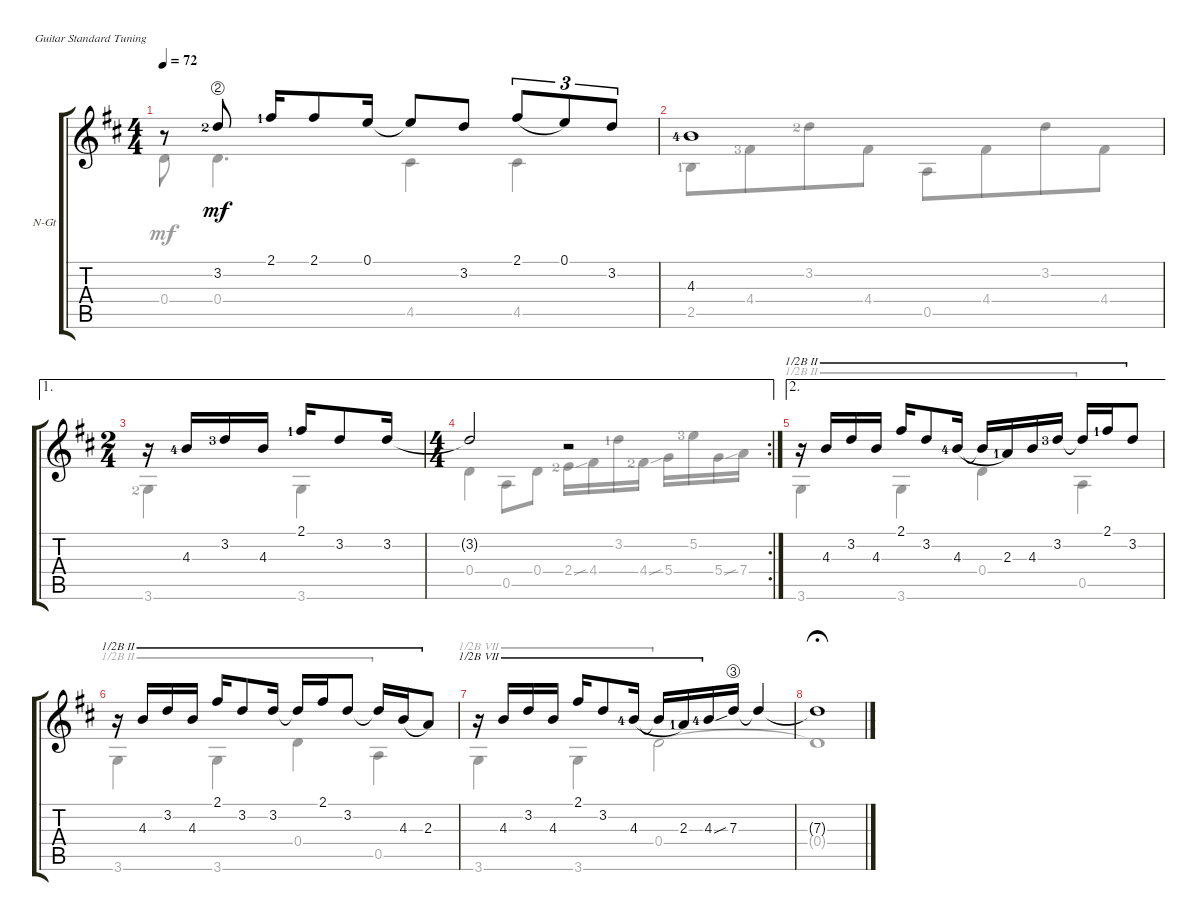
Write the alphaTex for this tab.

\defaultSystemsLayout 4
\bracketExtendMode groupsimilarinstruments
\firstSystemTrackNameOrientation horizontal
\otherSystemsTrackNameOrientation horizontal
\track ("Nylon Guitar" "N-Gt") {instrument acousticguitarnylon}
\staff {score tabs}
\tuning (E4 B3 G3 D3 A2 E2)
\voice
\ts (4 4)
\tempo 72
\clef g2
\ks d
r.8{dy mf} 3.2{string lf 3}.8 2.1{lf 2}.16 2.1.8 0.1.16 0.1{t}.8 3.2.8 2.1.8{tu (3 2) legatoorigin} 0.1.8{tu (3 2)} 3.2.8{tu (3 2)} |
4.3{lf 5}.1 |
\ae 1
\ts (2 4)
r.16 4.3{lf 5}.16 3.2{lf 4}.16 4.3.16 2.1{lf 2}.16 3.2.8 3.2.16 |
\ae 1
\rc 2
\ts (4 4)
3.2{t}.2 r.2 |
\ae 2
r.16{barre (2 half)} 4.3.16{barre (2 half)} 3.2.16{barre (2 half)} 4.3.16{barre (2 half)} 2.1.16{barre (2 half)} 3.2.8{barre (2 half)} 4.3{lf 5}.16{legatoorigin barre (2 half)} 4.3{t}.16{legatoorigin barre (2 half)} 2.3{lf 2}.16{barre (2 half)} 4.3.16{barre (2 half)} 3.2{lf 4}.16{barre (2 half)} 3.2{t}.16{barre (2 half)} 2.1{lf 2}.16{barre (2 half)} 3.2.8{barre (2 half)} |
r.16{barre (2 half)} 4.3.16{barre (2 half)} 3.2.16{barre (2 half)} 4.3.16{barre (2 half)} 2.1.16{barre (2 half)} 3.2.8{barre (2 half)} 3.2.16{barre (2 half)} 3.2{t}.16{barre (2 half)} 2.1.16{barre (2 half)} 3.2.8{barre (2 half)} 3.2{t}.16{barre (2 half)} 4.3.16{legatoorigin barre (2 half)} 2.3.8{barre (2 half)} |
r.16{barre (7 half)} 4.3.16{barre (7 half)} 3.2.16{barre (7 half)} 4.3.16{barre (7 half)} 2.1.16{barre (7 half)} 3.2.8{barre (7 half)} 4.3{lf 5}.16{legatoorigin barre (7 half)} 4.3{t}.16{legatoorigin barre (7 half)} 2.3{lf 2}.16{barre (7 half)} 4.3{sou lf 5}.16{barre (7 half)} 7.3{string}.16 7.3{t}.4 |
7.3{t}.1{fermata (medium 1)}
\voice
\clef g2
\ottava regular
\simile none
\ks d
0.4.8{dy mf} 0.4.4{d} 4.5.4 4.5.4 |
2.5{lf 2}.8 4.4{lf 4}.8{beam merge} 3.2{lf 3}.8 4.4.8 0.5.8{beam merge} 4.4.8{beam merge} 3.2.8 4.4.8 |
3.6{lf 3}.4 3.6.4 |
0.4.4 0.5.8 0.4.8 2.4{sou lf 3}.16 4.4.16 3.2{lf 2}.16 4.4{sou lf 3}.16 5.4.16 5.2{lf 4}.16 5.4{sou}.16 7.4.16 |
3.6.4{barre (2 half)} 3.6.4{barre (2 half)} 0.4.4{barre (2 half)} 0.5.4{barre (2 half)} |
3.6.4{barre (2 half)} 3.6.4{barre (2 half)} 0.4.4{barre (2 half)} 0.5.4{barre (2 half)} |
3.6.4{barre (7 half)} 3.6.4{barre (7 half)} 0.4.2{barre (7 half)} |
0.4{t}.1{fermata (medium 1)}
